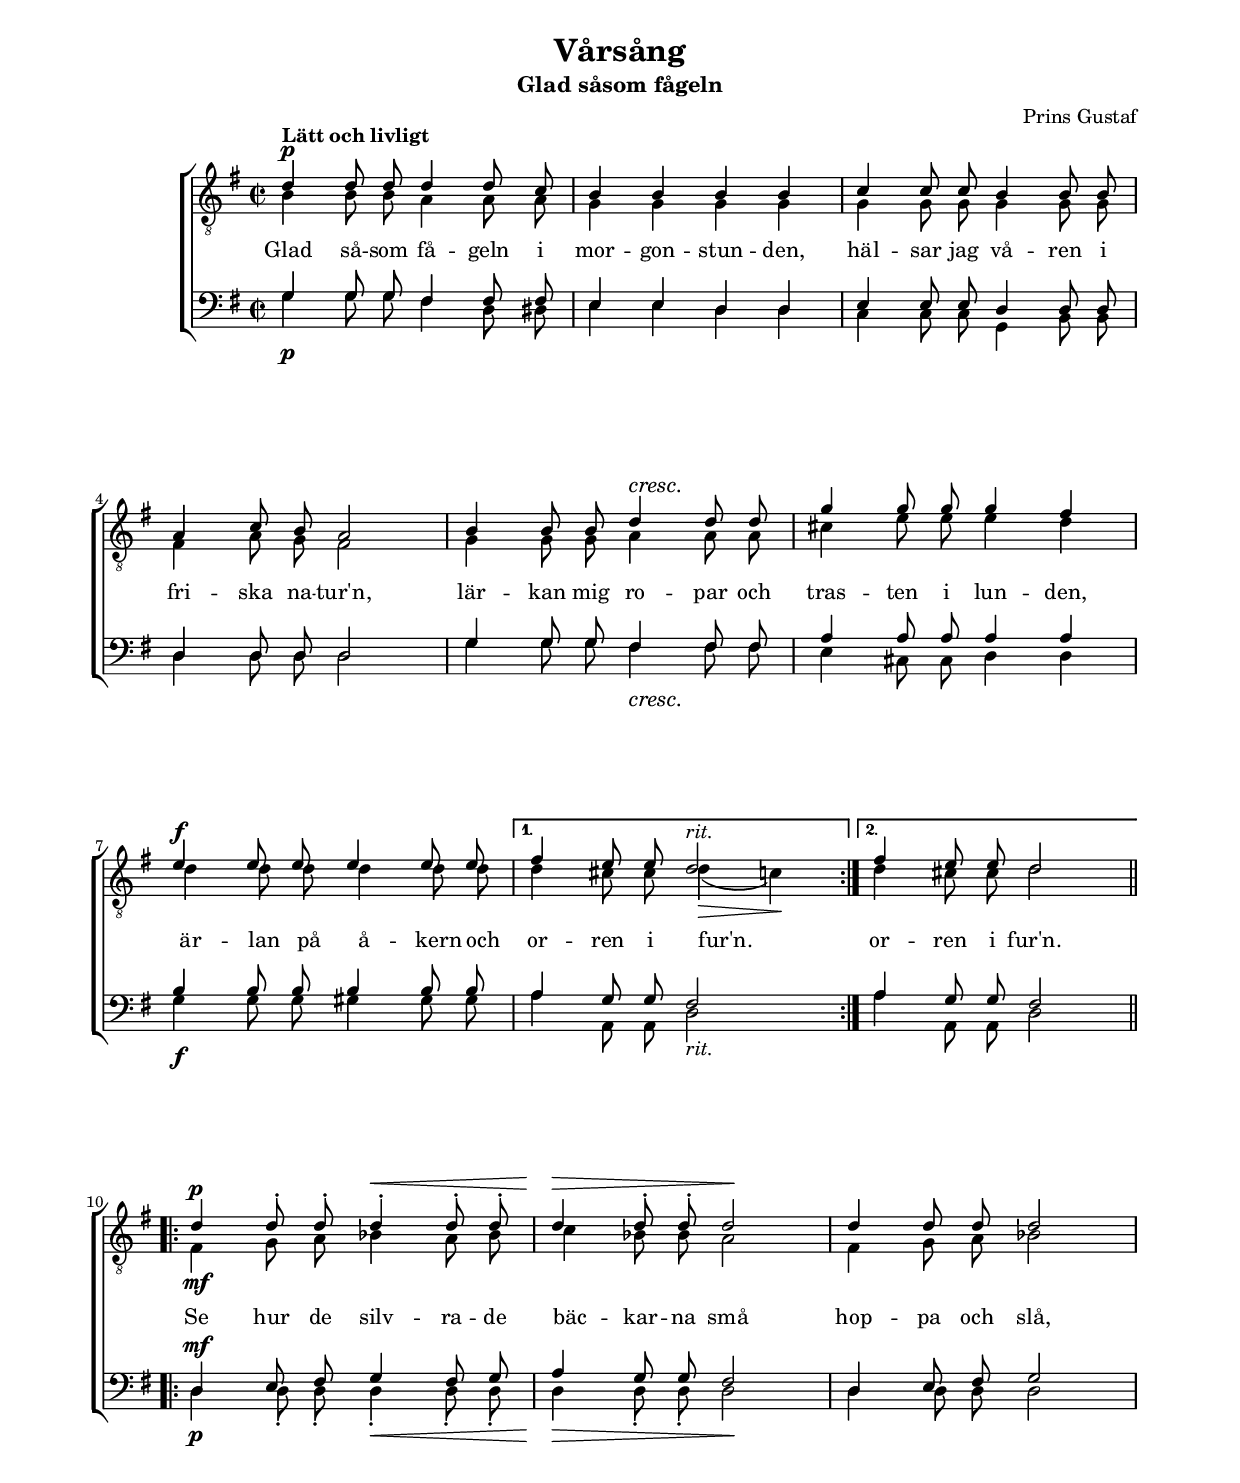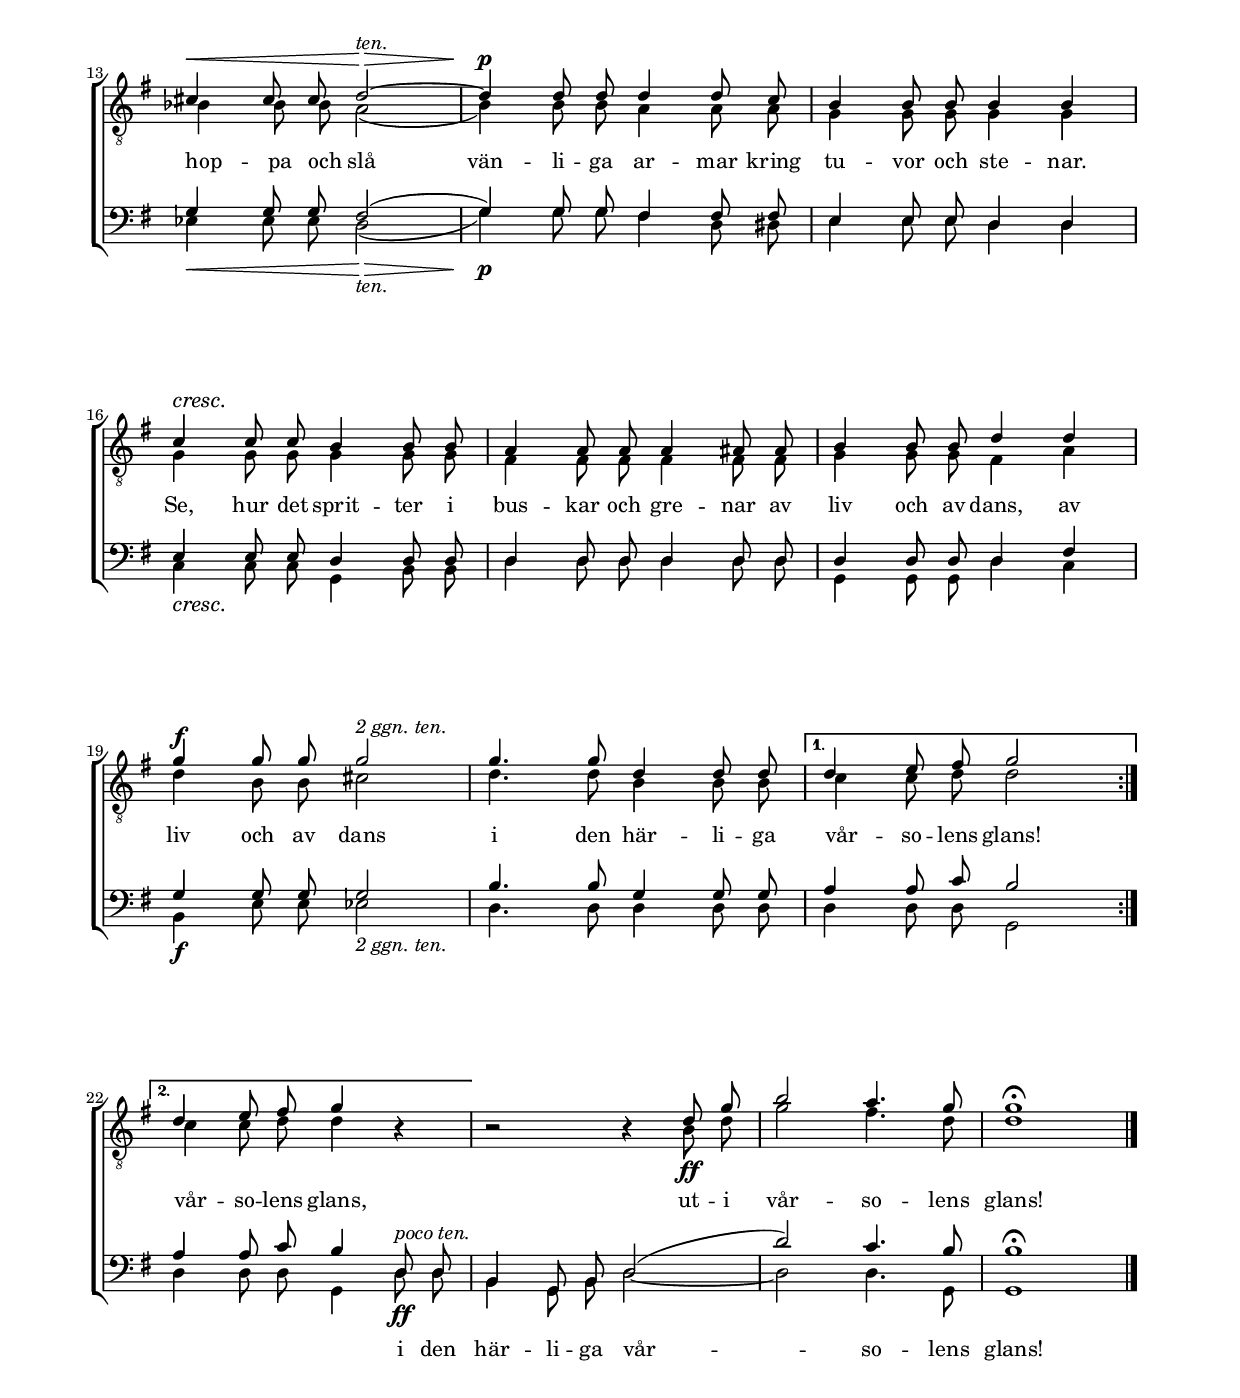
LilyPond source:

% LilyBin
\version "2.18.2"

\header {
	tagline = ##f
}

\paper {
	line-width = 175
	top-margin = 25
	bottom-margin = 30
	system-system-spacing.padding = #6
	print-all-headers = ##t
	print-page-number = ##f
}

#(set-global-staff-size 17)

global = {
	\time 2/2
	\key g \major
}

\include "../Include/midiVolume.ly"

%GLAD SÅSOM FÅGELN

dynamics = \relative c {
	\override DynamicLineSpanner.staff-padding = #3
	\override DynamicTextSpanner.style = #'none

	\repeat volta 2 {

		s1\p | s1 | s1 | \break
		s1 | s2 s2\cresc | s1 | \break
		s1\f |
	}
	\alternative {
		{
			s2 s2-\markup{\italic{rit.}}
			\bar ":|."
		}{
			s1 \break
		}
	}
	\repeat volta 2 {
		\bar ".|:-||"
		s2\p s2\< | s2\> s2\! | s1 | \break
		s2\< s2\>-\markup{\italic{ten.}} | s1\p | s1 | \break
		s1\cresc | s1 | s1 | \break
		s2\f s2-\markup{\italic{2 ggn. ten.}} | s1 |
	}
	\alternative {
		{
			s1 \bar ":|." \break
		}{
			s1 |
		}
	}
	s1 | s1 | s1 \bar "|."
}

tOne = \relative c' {
	\override Voice.Rest #'staff-position = #0
	\autoBeamOff

	\repeat volta 2 {
		d4-\markup{\bold{Lätt och livligt}} d8 d8 d4 d8 c8 |
		b4 b4 b4 b4 |
		c4 c8 c8 b4 b8 b8 |

		a4 c8 b8 a2 |
		b4 b8 b8 d4 d8 d8 |
		g4 g8 g8 g4 fis4 |

		e4 e8 e8 e4 e8 e8 |
	}
	\alternative {
		{
			fis4 e8 e8 d2 \bar ":|."
		}{
			fis4 e8 e8 d2
		}
	}
	\repeat volta 2 {
		d4 d8-. d8-. d4-. d8-. d8-. |
		d4 d8-. d8-. d2 |
		d4 d8 d8 d2 |

		cis4 cis8 cis8 d2~ |
		d4 d8 d8 d4 d8 c8 |
		b4 b8 b8 b4 b4 |

		c4 c8 c8 b4 b8 b8 |
		a4 a8 a8 a4 ais8 ais8 |
		b4 b8 b8 d4 d4 |

		g4 g8 g8 g2 |
		g4. g8 d4 d8 d8 |
	}
	\alternative {
		{
			d4 e8 fis8 g2 \bar ":|."
		}{
			d4 e8 fis8 g4 r4 |
		}
	}
	r2 r4 d8 g8 |
	b2 a4. g8 |
	g1\fermata \bar "|."
}

tTwo = \relative c' {
	\override Voice.Rest #'staff-position = #0
	\autoBeamOff

	\repeat volta 2 {
		b4 b8 b8 a4 a8 a8 |
		g4 g4 g4 g4 |
		g4 g8 g8 g4 g8 g8 |

		fis4 a8 g8 fis2 |
		g4 g8 g8 a4 a8 a8 |
		cis4 e8 e8 e4 d4 |

		d4 d8 d8 d4 d8 d8 |
	}
	\alternative {
		{
			d4 cis8 cis8 d4(\> c4\!) \bar ":|."
		}{
			d4 cis8 cis8 d2
		}
	}
	\repeat volta 2 {
		fis,4\mf g8 a8 bes4 a8 bes8 |
		c4 bes8 bes8 a2 |
		fis4 g8 a8 bes2 |

		\set melismaBusyProperties = #'()

		bes4 bes8 bes8 a2( |
		b4) b8 b8 a4 a8 a8 |
		g4 g8 g8 g4 g4 |

		g4 g8 g8 g4 g8 g8 |
		fis4 fis8 fis8 fis4 fis8 fis8 |
		g4 g8 g8 fis4 a4 |

		d4 b8 b8 cis2 |
		d4. d8 b4 b8 b8 |
	}
	\alternative {
		{
			c4 c8 d8 d2 \bar ":|."
		}{
			c4 c8 d8 d4 r4 |
		}
	}
	r2 r4 b8\ff d8 |
	g2 fis4. d8 |
	d1 \bar "|."
}

bOne = \relative c' {
	\override Voice.Rest #'staff-position = #0
	\autoBeamOff

	\repeat volta 2 {
		g4 g8 g8 fis4 fis8 fis8 |
		e4 e4 d4 d4 |
		e4 e8 e8 d4 d8 d8 |

		d4 d8 d8 d2 |
		g4 g8 g8 fis4 fis8 fis8 |
		a4 a8 a8 a4 a4 |

		b4 b8 b8 b4 b8 b8 |
	}
	\alternative {
		{
			a4 g8 g8 fis2 \bar ":|."
		}{
			a4 g8 g8 fis2
		}
	}
	\repeat volta 2 {
		d4^\mf e8 fis8 g4 fis8 g8 |
		a4 g8 g8 fis2 |
		d4 e8 fis8 g2 |

		g4 g8 g8 fis2( |
		g4) g8 g8 fis4 fis8 fis8 |
		e4 e8 e8 d4 d4 |

		e4 e8 e8 d4 d8 d8 |
		d4 d8 d8 d4 d8 d8 |
		d4 d8 d8 d4 fis4 |

		g4 g8 g8 g2 |
		b4. b8 g4 g8 g8 |
	}
	\alternative {
		{
			a4 a8 c8 b2 \bar ":|."
		}{
			a4 a8 c8 b4 d,8-\markup{\italic{poco ten.}} d8 |
		}
	}
	b4 g8 b8 d2( |
	d'2) c4. b8 |
	b1\fermata \bar "|."
}

bTwo = \relative c' {
	\override Voice.Rest #'staff-position = #0
	\autoBeamOff

	\repeat volta 2 {
		g4 g8 g8 fis4 d8 dis8 |
		e4 e4 d4 d4 |
		c4 c8 c8 g4 b8 b8 |

		d4 d8 d8 d2 |
		g4 g8 g8 fis4 fis8 fis8 |
		e4 cis8 cis8 d4 d4 |

		g4 g8 g8 gis4 gis8 gis8 |
	}
	\alternative {
		{
			a4 a,8 a8 d2 \bar ":|."
		}{
			a'4 a,8 a8 d2
		}
	}
	\repeat volta 2 {
		d4 d8-. d8-. d4-. d8-. d8-. |
		d4 d8-. d8-. d2 |
		d4 d8 d8 d2 |

		es4 es8 es8 d2( |
		g4) g8 g8 fis4 d8 dis8 |
		e4 e8 e8 d4 d4 |

		c4 c8 c8 g4 b8 b8 |
		d4 d8 d8 d4 d8 d8 |
		g,4 g8 g8 d'4 c4 |

		b4 e8 e8 es2 |
		d4. d8 d4 d8 d8 |
	}
	\alternative {
		{
			d4 d8 d8 g,2 \bar ":|."
		}{
			d'4 d8 d8 g,4 d'8\ff d8 |
		}
	}
	b4 g8 b8 d2~ |
	d2 d4. g,8 |
	g1 \bar "|."
}

tTwoLyric = \lyricmode {
	Glad så -- som få -- geln i mor -- gon -- stun -- den,
	häl -- sar jag vå -- ren i fri -- ska na -- tur'n,
	lär -- kan mig ro -- par och tras -- ten i lun -- den,
	är -- lan på å -- kern och or -- ren i fur'n.

	or -- ren i fur'n.

	Se hur de silv -- ra -- de bäc -- kar -- na små
	hop -- pa och slå, hop -- pa och slå
	vän -- li -- ga ar -- mar kring tu -- vor och ste -- nar.
	Se, hur det sprit -- ter i bus -- kar och gre -- nar
	av liv och av dans, av liv och av dans
	i den här -- li -- ga vår -- so -- lens glans!
	vår -- so -- lens glans,

	ut -- i vår -- so -- lens glans!
}

bTwoLyric = \lyricmode {
	\repeat unfold 107 {\skip 1}

	i den här -- li -- ga vår -- so -- lens glans!
}


%GLAD SÅSOM FÅGELN

\score { % centered <<
	\header {
		title = "Vårsång"
		subtitle = "Glad såsom fågeln"
		composer = "Prins Gustaf"
		text = "Herman Sätherberg"
	}

	\new ChoirStaff <<
		\new Staff = "tenor" <<
			\global
			\clef "treble_8"
			\new Voice = "tOne" <<
				\voiceOne
				\tOne
			>>
			\new Voice <<
				\dynamicUp
				\voiceOne
				\dynamics
			>>
			\new Voice = "tTwo" <<
				\voiceTwo
				\tTwo
			>>
		>>
		\new Lyrics  {
			\lyricsto "tTwo"
			\tTwoLyric
		}
		\new Staff = "basses" <<
			\global
			\clef "bass"
			\new Voice = "bOne" <<
				\voiceOne
				\bOne
			>>
			\new Voice = "bTwo" <<
				\voiceTwo
				\bTwo
			>>
			\new Voice <<
				\voiceTwo
				\dynamics
			>>
		>>
		\new Lyrics  {
			\lyricsto "bTwo"
			\bTwoLyric
		}
	>>
	\layout {
		\context {
			\Score
			\override SpacingSpanner.base-shortest-duration = #(ly:make-moment 1/2)
		}
		\context {
			\Lyrics
			\override VerticalAxisGroup.nonstaff-relatedstaff-spacing.padding = #1.5
			\override VerticalAxisGroup.nonstaff-unrelatedstaff-spacing.padding = #1.5
		}
	}
}  % End score
tempoMark = {
	\tempo 2 = 72
}

\score {
	\unfoldRepeats {
		\new ChoirStaff <<
			\new Staff <<
				\midiVolumeMax
				\global
				\new Voice = "tOne" <<
					\tOne
				>>
			>>
			\new Staff = "staff" <<
				\midiVolumeMax
				\global
				\new Voice = "tTwo" <<
					\tTwo
				>>
				\new Voice = "bOne" <<
					\bOne
				>>
				\new Voice = "bTwo" <<
					\bTwo
				>>
			>>
		>>
	}
	\midi {
		\tempoMark
	}
}
\score {
	\unfoldRepeats {
		\new ChoirStaff <<
			\new Staff <<
				\midiVolumeMax
				\global
				\new Voice = "tOne" <<
					\tOne
				>>
			>>
			\new Staff = "staff" <<
				\midiVolumeMin
				\global
				\new Voice = "tTwo" <<
					\tTwo
				>>
				\new Voice = "bOne" <<
					\bOne
				>>
				\new Voice = "bTwo" <<
					\bTwo
				>>
			>>
		>>
	}
	\midi {
		\tempoMark
	}
}
\score {
	\unfoldRepeats {
		\new ChoirStaff <<
			\new Staff <<
				\midiVolumeMax
				\global
				\new Voice = "tTwo" <<
					\tTwo
				>>
			>>
			\new Staff = "staff" <<
				\midiVolumeMin
				\global
				\new Voice = "tOne" <<
					\tOne
				>>
				\new Voice = "tOne" <<
					\bOne
				>>
				\new Voice = "bTwo" <<
					\bTwo
				>>
			>>
		>>
	}
	\midi {
		\tempoMark
	}
}
\score {
	\unfoldRepeats {
		\new ChoirStaff <<
			\new Staff <<
				\midiVolumeMax
				\global
				\new Voice = "bOne" <<
					\bOne
				>>
			>>
			\new Staff = "staff" <<
				\midiVolumeMin
				\global
				\new Voice = "tTwo" <<
					\tTwo
				>>
				\new Voice = "tOne" <<
					\tOne
				>>
				\new Voice = "bTwo" <<
					\bTwo
				>>
			>>
		>>
	}
	\midi {
		\tempoMark
	}
}
\score {
	\unfoldRepeats {
		\new ChoirStaff <<
			\new Staff <<
				\midiVolumeMax
				\global
				\new Voice = "bTwo" <<
					\bTwo
				>>
			>>
			\new Staff = "staff" <<
				\midiVolumeMin
				\global
				\new Voice = "tTwo" <<
					\tTwo
				>>
				\new Voice = "bOne" <<
					\bOne
				>>
				\new Voice = "tOne" <<
					\tOne
				>>
			>>
		>>
	}
	\midi {
		\tempoMark
	}
}

